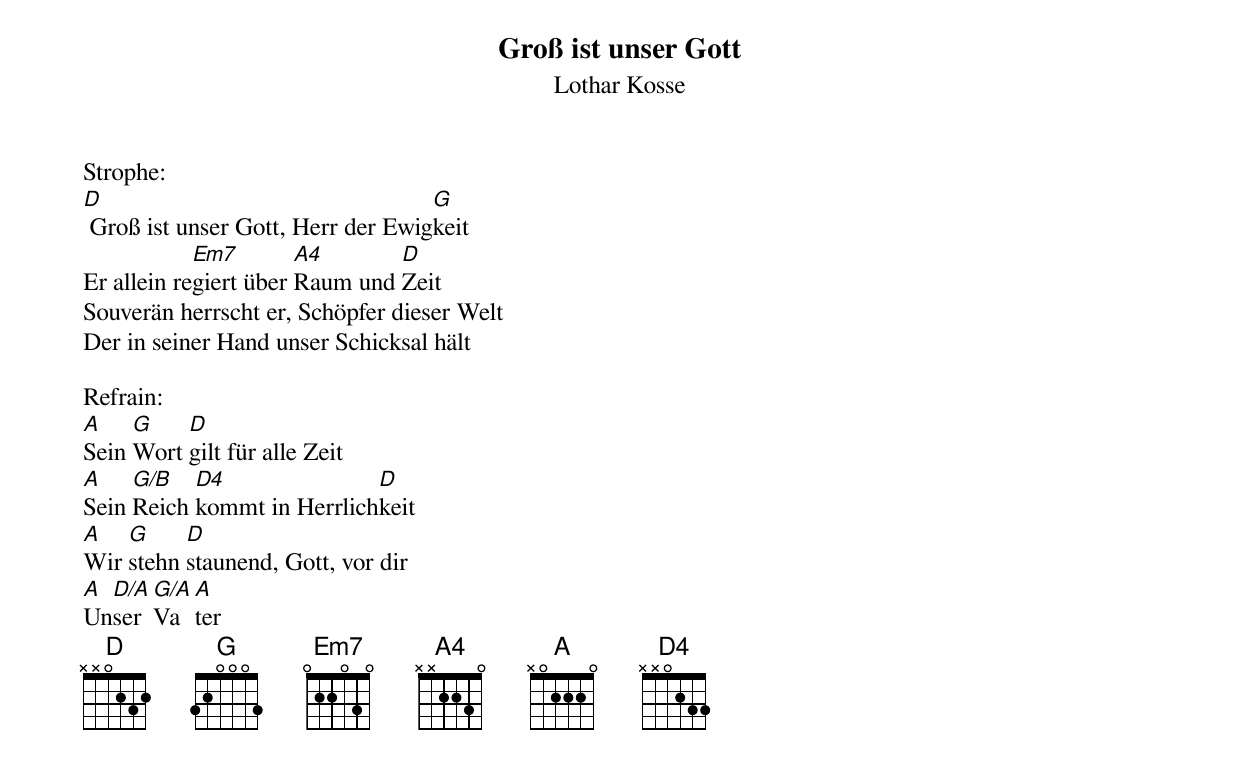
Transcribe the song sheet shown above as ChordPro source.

{title:Groß ist unser Gott}
{subtitle:Lothar Kosse}
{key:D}

Strophe:
[D] Groß ist unser Gott, Herr der Ewig[G]keit
Er allein re[Em7]giert über [A4]Raum und [D]Zeit
Souverän herrscht er, Schöpfer dieser Welt
Der in seiner Hand unser Schicksal hält

Refrain:
[A]Sein [G]Wort [D]gilt für alle Zeit
[A]Sein [G/B]Reich [D4]kommt in Herrlich[D]keit
[A]Wir [G]stehn [D]staunend, Gott, vor dir
[A]Un[D/A]ser [G/A]Va[A]ter
